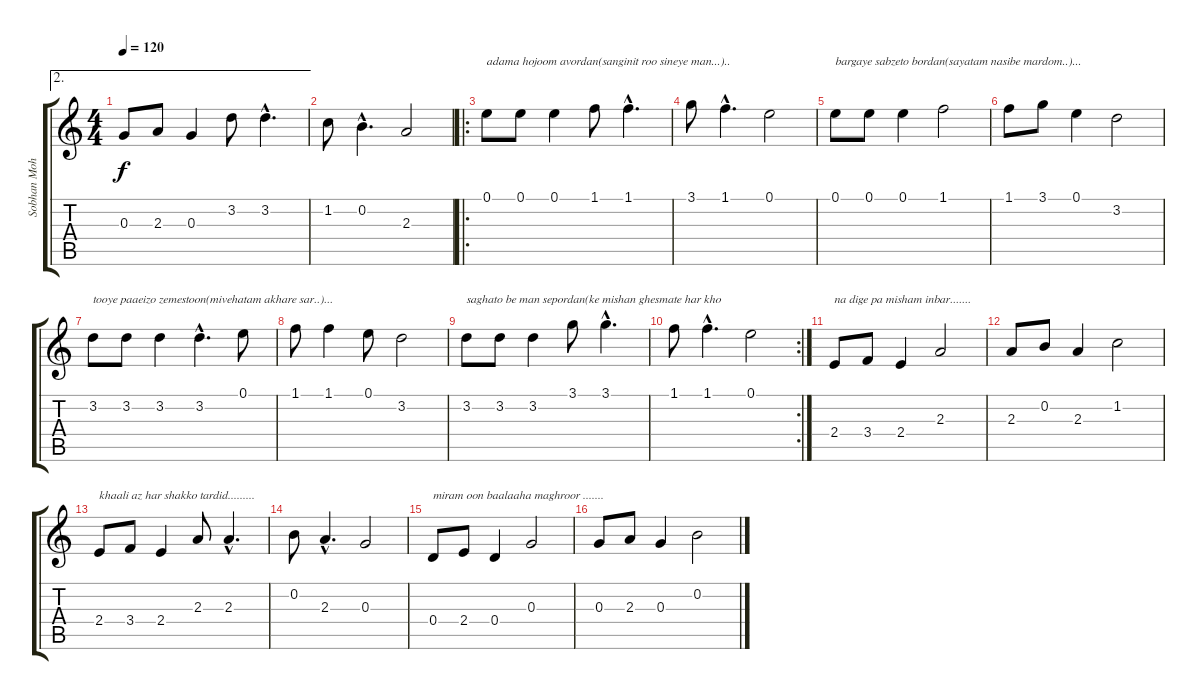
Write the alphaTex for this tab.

\track ("Sobhan Mohammadian" "Sobhan Moh") {instrument acousticguitarnylon}
\staff {score tabs}
\tuning (E4 B3 G3 D3 A2 E2) {hide}
\ae 2
\ts (4 4)
\tempo 120
\clef g2
\ks c
0.3.8{dy f} 2.3.8 0.3.4 3.2.8 3.2{hac}.4{d} |
1.2.8 0.2{hac}.4{d} 2.3.2 |
\ro
0.1.8{txt "adama hojoom avordan(sanginit roo sineye man...).."} 0.1.8 0.1.4 1.1.8 1.1{hac}.4{d} |
3.1.8 1.1{hac}.4{d} 0.1.2 |
0.1.8{txt "bargaye sabzeto bordan(sayatam nasibe mardom..)..."} 0.1.8 0.1.4 1.1.2 |
1.1.8 3.1.8 0.1.4 3.2.2 |
3.2.8{txt "tooye paaeizo zemestoon(mivehatam akhare sar..)..."} 3.2.8 3.2.4 3.2{hac}.4{d} 0.1.8 |
1.1.8 1.1.4 0.1.8 3.2.2 |
3.2.8{txt "saghato be man sepordan(ke mishan ghesmate har kho"} 3.2.8 3.2.4 3.1.8 3.1{hac}.4{d} |
\rc 2
1.1.8 1.1{hac}.4{d} 0.1.2 |
2.4.8{txt "na dige pa misham inbar......."} 3.4.8 2.4.4 2.3.2 |
2.3.8 0.2.8 2.3.4 1.2.2 |
2.4.8{txt "khaali az har shakko tardid........."} 3.4.8 2.4.4 2.3.8 2.3{hac}.4{d} |
0.2.8 2.3{hac}.4{d} 0.3.2 |
0.4.8{txt "miram oon baalaaha maghroor ......."} 2.4.8 0.4.4 0.3.2 |
0.3.8 2.3.8 0.3.4 0.2.2
